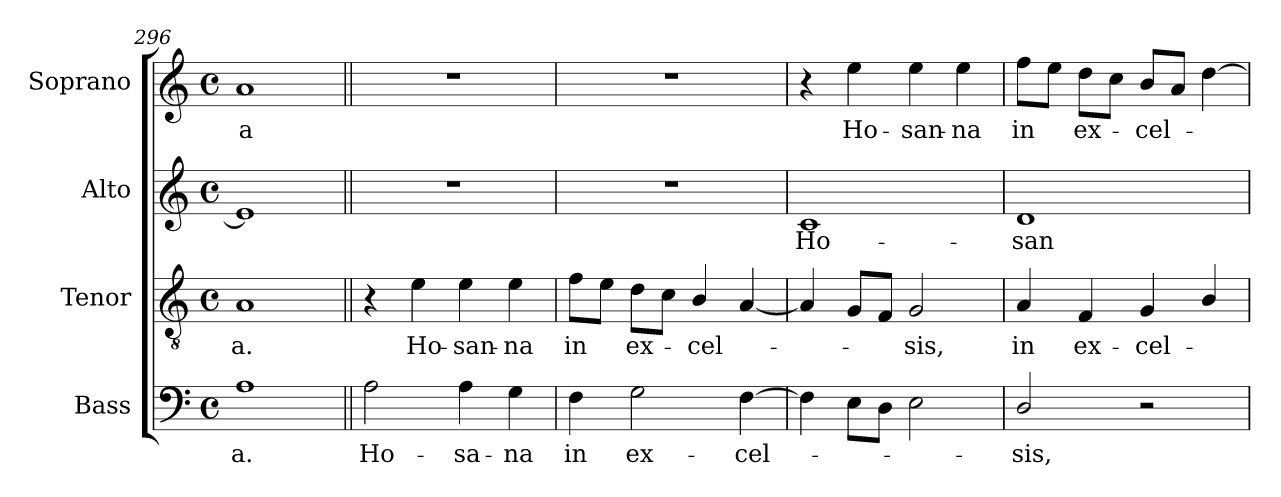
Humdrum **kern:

**kern	**text	**kern	**text	**kern	**text	**kern	**text
*part4	*part4	*part3	*part3	*part2	*part2	*part1	*part1
*staff4	*staff4	*staff3	*staff3	*staff2	*staff2	*staff1	*staff1
*I"Bass	*	*I"Tenor	*	*I"Alto	*	*I"Soprano	*
*I'B.	*	*I'T.	*	*I'A.	*	*I'S.	*
*clefF4	*	*clefGv2	*	*clefG2	*	*clefG2	*
*	*	*ITrd7c12	*	*	*	*	*
*k[]	*	*k[]	*	*k[]	*	*k[]	*
*C:	*	*C:	*	*C:	*	*C:	*
*M4/4	*	*M4/4	*	*M4/4	*	*M4/4	*
*met(c)	*	*met(c)	*	*met(c)	*	*met(c)	*
=296	=296	=296	=296	=296	=296	=296	=296
!	!LO:LY:b:color=#000000	!	!	!	!	!	!
!	!	!	!LO:LY:b:color=#000000	!	!	!	!
!	!	!	!	!	!	!	!LO:LY:b:color=#000000
1Ai	-a.	1AAi	-a.	1ei]	.	1ai	-a
!!LO:PB:g=z
=297||	=297||	=297||	=297||	=297||	=297||	=297||	=297||
!	!LO:LY:b:color=#000000	!	!	!	!	!	!
2Ai\	Ho-	4r	.	1r	.	1r	.
!	!	!	!LO:LY:b:color=#000000	!	!	!	!
.	.	4Ei\	Ho-	.	.	.	.
!	!LO:LY:b:color=#000000	!	!	!	!	!	!
!	!	!	!LO:LY:b:color=#000000	!	!	!	!
4Ai\	-sa-	4Ei\	-san-	.	.	.	.
!	!LO:LY:b:color=#000000	!	!	!	!	!	!
!	!	!	!LO:LY:b:color=#000000	!	!	!	!
4Gi\	-na	4Ei\	-na	.	.	.	.
=298	=298	=298	=298	=298	=298	=298	=298
!	!LO:LY:b:color=#000000	!	!	!	!	!	!
!	!	!	!LO:LY:b:color=#000000	!	!	!	!
4Fi\	in	8Fi\L	in	1r	.	1r	.
.	.	8Ei\J	.	.	.	.	.
!	!LO:LY:b:color=#000000	!	!	!	!	!	!
!	!	!	!LO:LY:b:color=#000000	!	!	!	!
2Gi\	ex-	8Di\L	ex-	.	.	.	.
.	.	8Ci\J	.	.	.	.	.
!	!	!	!LO:LY:b:color=#000000	!	!	!	!
.	.	4BBi/	-cel-	.	.	.	.
!	!LO:LY:b:color=#000000	!	!	!	!	!	!
[4Fi\	-cel-	[4AAi/	.	.	.	.	.
=299	=299	=299	=299	=299	=299	=299	=299
!	!	!	!	!	!LO:LY:b:color=#000000	!	!
4Fi\]	.	4AAi/]	.	1ci	Ho-	4r	.
!	!	!	!	!	!	!	!LO:LY:b:color=#000000
8Ei\L	.	8GGi/L	.	.	.	4eei\	Ho-
8Di\J	.	8FFi/J	.	.	.	.	.
!	!	!	!LO:LY:b:color=#000000	!	!	!	!
!	!	!	!	!	!	!	!LO:LY:b:color=#000000
2Ei\	.	2GGi/	-sis,	.	.	4eei\	-san-
!	!	!	!	!	!	!	!LO:LY:b:color=#000000
.	.	.	.	.	.	4eei\	-na
=300	=300	=300	=300	=300	=300	=300	=300
!	!LO:LY:b:color=#000000	!	!	!	!	!	!
!	!	!	!LO:LY:b:color=#000000	!	!	!	!
!	!	!	!	!	!LO:LY:b:color=#000000	!	!
!	!	!	!	!	!	!	!LO:LY:b:color=#000000
2Di/	-sis,	4AAi/	in	1di	-san-	8ffi\L	in
.	.	.	.	.	.	8eei\J	.
!	!	!	!LO:LY:b:color=#000000	!	!	!	!
!	!	!	!	!	!	!	!LO:LY:b:color=#000000
.	.	4FFi/	ex-	.	.	8ddi\L	ex-
.	.	.	.	.	.	8cci\J	.
!	!	!	!LO:LY:b:color=#000000	!	!	!	!
!	!	!	!	!	!	!	!LO:LY:b:color=#000000
2r	.	4GGi/	-cel-	.	.	8bi/L	-cel-
.	.	.	.	.	.	8ai/J	.
.	.	4BBi/	.	.	.	[4ddi\	.
=	=	=	=	=	=	=	=
*-	*-	*-	*-	*-	*-	*-	*-
